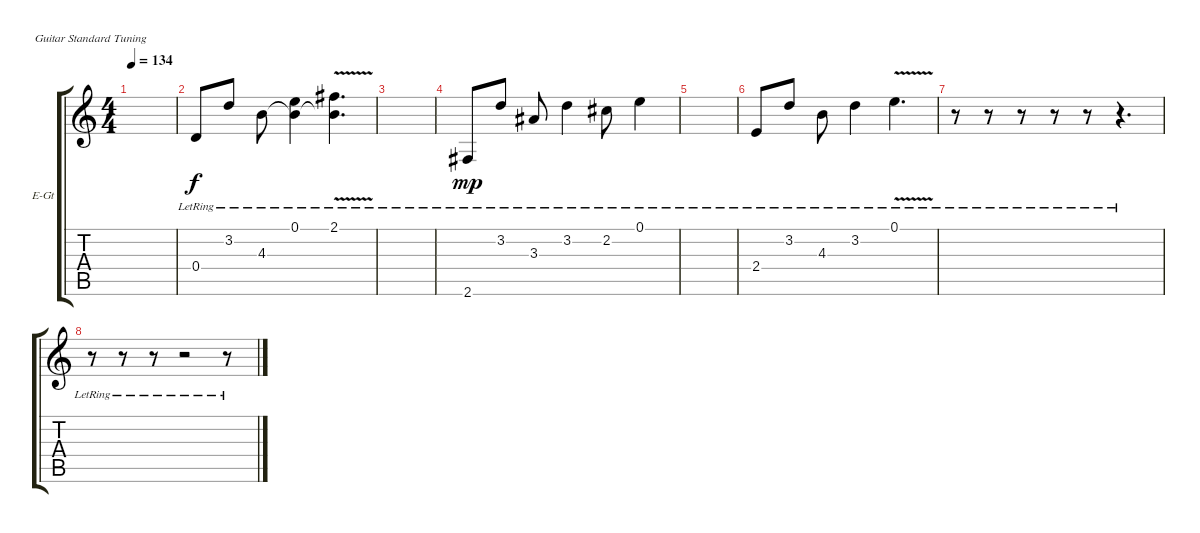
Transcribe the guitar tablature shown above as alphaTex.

\defaultSystemsLayout 4
\bracketExtendMode groupsimilarinstruments
\firstSystemTrackNameOrientation horizontal
\otherSystemsTrackNameOrientation horizontal
\track ("Гитара 2" "E-Gt") {instrument overdrivenguitar}
\staff {score tabs}
\tuning (E4 B3 G3 D3 A2 E2)
\ts (4 4)
\tempo 134
\clef g2
\ks c
|
0.4{lr}.8 3.2{lr}.8 4.3{lr}.8 (4.3{lr t} 0.1{lr}).4 (4.3{lr t} 2.1{v lr}).4{d} |
|
2.6{lr}.8{dy mp} 3.2{lr}.8 3.3{lr}.8 3.2{lr}.4 2.2{lr}.8 0.1{lr}.4 |
|
2.4{lr}.8 3.2{lr}.8 4.3{lr}.8 3.2{lr}.4 0.1{v lr}.4{d} |
r.8 r.8 r.8 r.8 r.8 r.4{d} |
r.8 r.8 r.8 r.2 r.8
